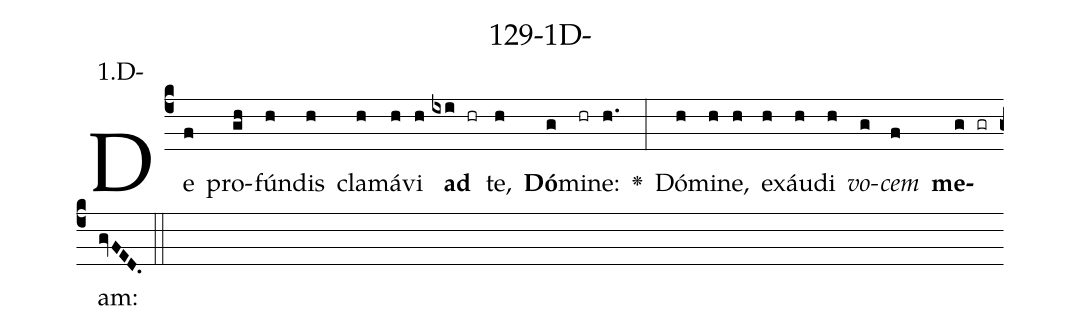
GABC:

name: 129-1D-;
annotation: 1.D-;
%%
(c4)De(f) pro(gh)fún(h)dis(h) cla(h)má(h)vi(h) <b>ad</b>(ixi hr) te,(h) <b>Dó</b>(g)mi(hr)ne:(h.) <v>\greheightstar</v>(:) Dó(h)mi(h)ne,(h) ex(h)áu(h)di(h) <i>vo</i>(g)<i>cem</i>(f) <b>me</b>(g gr)am:(gvFED.) (::)


%E(h) u(h) o(g) u(f) a(g) e.(gvFED.) (::)
